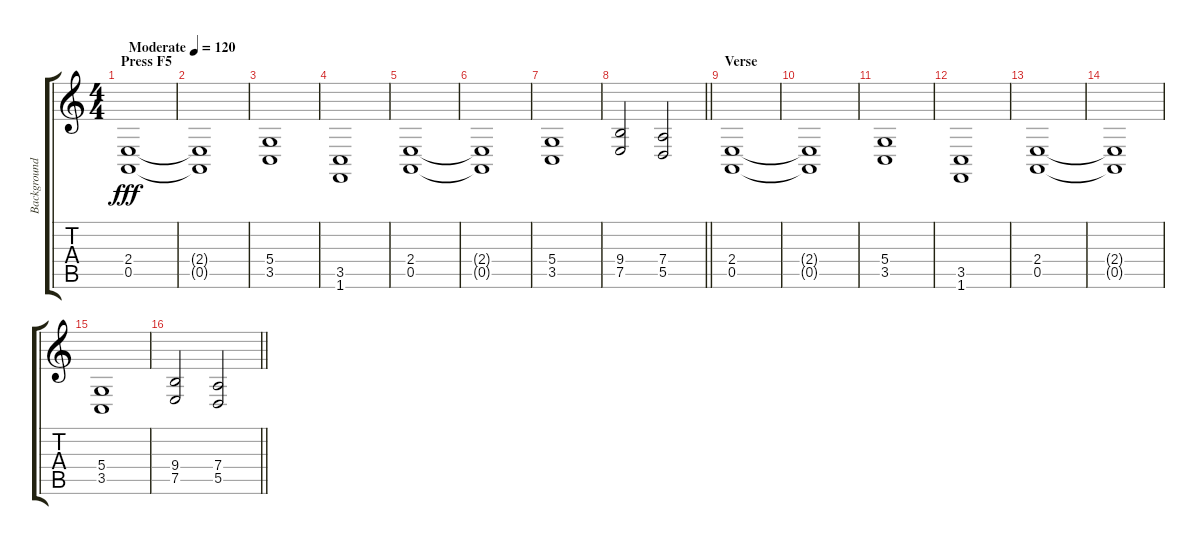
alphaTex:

\track ("Background" "Background") {instrument fx6goblins}
\staff {score tabs}
\tuning (E4 B3 G3 D3 A2 E2) {hide}
\ts (4 4)
\section ("" "Press F5")
\tempo (120 "Moderate")
\clef g2
\ks c
(2.4 0.5).1{dy fff instrument fx6goblins} |
(2.4{t} 0.5{t}).1 |
(5.4 3.5).1 |
(3.5 1.6).1 |
(2.4 0.5).1 |
(2.4{t} 0.5{t}).1 |
(5.4 3.5).1 |
\barLineRight lightlight
(9.4 7.5).2 (7.4 5.5).2 |
\section ("" "Verse")
(2.4 0.5).1 |
(2.4{t} 0.5{t}).1 |
(5.4 3.5).1 |
(3.5 1.6).1 |
(2.4 0.5).1 |
(2.4{t} 0.5{t}).1 |
(5.4 3.5).1 |
\barLineRight lightlight
(9.4 7.5).2 (7.4 5.5).2
